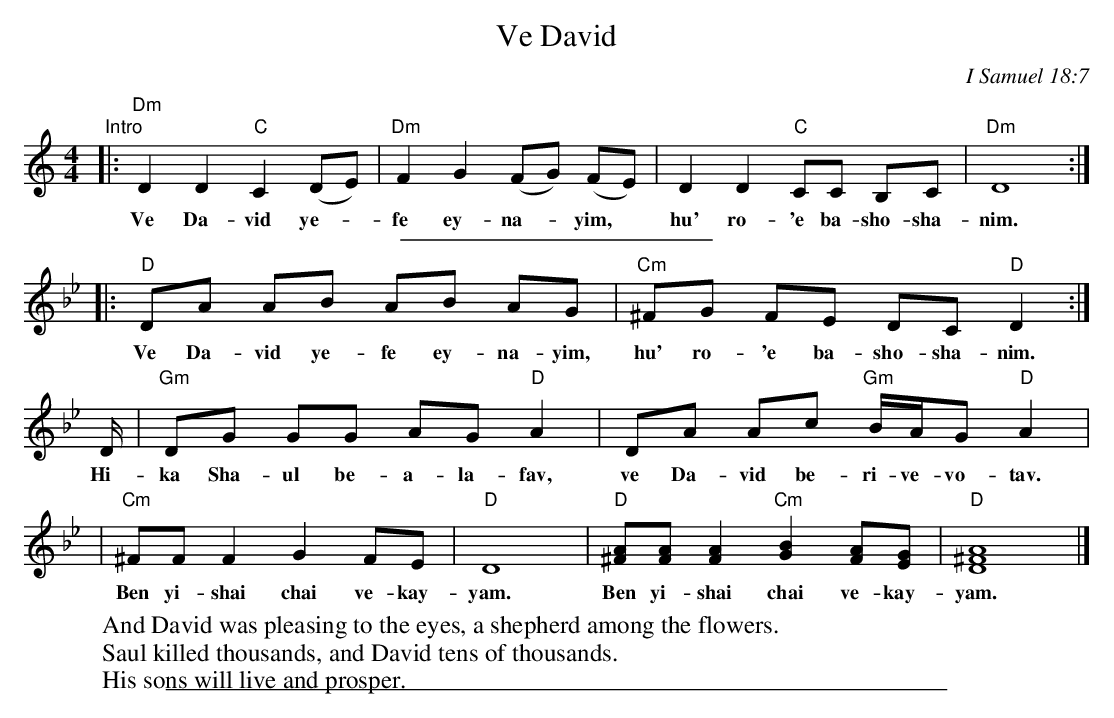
X:1
T: Ve David
O: I Samuel 18:7
K: Ephr
M: 4/4
L: 1/8
K: Ddor
"Intro"\
|: "Dm"D2 D2 "C"C2 (DE) | "Dm"F2 G2 (FG) (FE) | D2 D2 "C"CC B,C | "Dm"D8 :|
w: Ve Da-vid ye-*fe ey-na-*yim,* hu' ro-'e ba-sho-sha-nim.
%%sep 5 5 200
K: Gm
|: "D"DA AB AB AG | "Cm"^FG FE DC "D"D2 :|
w: Ve Da-vid ye-fe ey-na-yim, hu' ro-'e ba-sho-sha-nim.
D/ | "Gm"DG GG AG "D"A2 | DA Ac "Gm"B/A/G "D"A2 |
w: Hi-ka Sha-ul be-a-la-fav, ve Da-vid be-ri-ve-vo-tav.
| "Cm"^FF F2 G2 FE | "D"D8 | "D"[^FA][FA] [F2A2] "Cm"[G2B2] [FA][EG] | "D"[A8^F8D8] |]
w: Ben yi-shai chai ve-kay-yam.  Ben yi-shai chai ve-kay-yam.
W: And David was pleasing to the eyes, a shepherd among the flowers.
W: Saul killed thousands, and David tens of thousands.
W: His sons will live and prosper.
